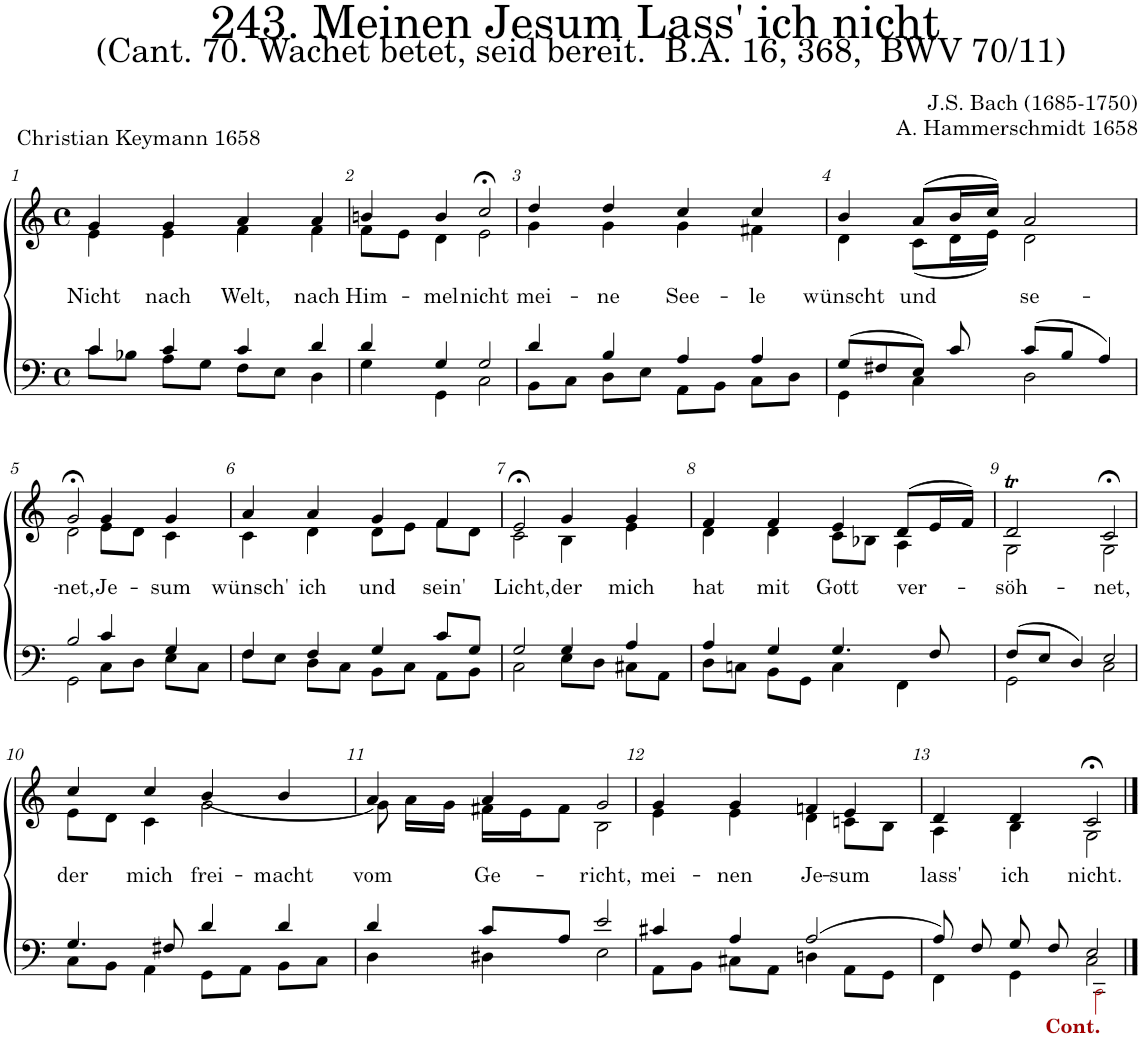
**kern	**kern	**text
*part2	*part1	*part1
*staff2	*staff1	*staff1
*I"Tenor/Bass	*I"Soprano/Alto	*
*clefF4	*clefG2	*
*k[]	*k[]	*
*M4/4	*M4/4	*
*met(c)	*met(c)	*
=1	=1	=1
*^	*	*
!	!	!	!LO:LY:b
*	*	*^	*
4c/	8c\L	4g/	4e\	Nicht
.	8B-X\J	.	.	.
!	!	!	!	!LO:LY:b
4c/	8A\L	4g/	4e\	nach
.	8G\J	.	.	.
!	!	!	!	!LO:LY:b
4c/	8F\L	4a/	4f\	Welt,
.	8E\J	.	.	.
!	!	!	!	!LO:LY:b
4d/	4D\	4a/	4f\	nach
=2	=2	=2	=2	=2
!	!	!	!	!LO:LY:b
4d/	4G\	4bn/	8f\L	Him-
.	.	.	8e\J	.
!	!	!	!	!LO:LY:b
4G/	4GG\	4b/	4d\	-mel
!	!	!	!	!LO:LY:b
2G/	2C\	2cc;</	2e\	nicht
=3	=3	=3	=3	=3
!	!	!	!	!LO:LY:b
4d/	8BB\L	4dd/	4g\	mei-
.	8C\J	.	.	.
!	!	!	!	!LO:LY:b
4B/	8D\L	4dd/	4g\	-ne
.	8E\J	.	.	.
!	!	!	!	!LO:LY:b
4A/	8AA\L	4cc/	4g\	See-
.	8BB\J	.	.	.
!	!	!	!	!LO:LY:b
4A/	8C\L	4cc/	4f#X\	-le
.	8D\J	.	.	.
=4	=4	=4	=4	=4
!	!	!	!	!LO:LY:b
(8G/L	4GG\	4b/	4d\	wünscht
8F#X/	.	.	.	.
!	!	!	!	!LO:LY:b
8E/J)	4C\	(8a/L	(8c\L	und
8c/	.	16b/L	16d\L	.
.	.	16cc/JJ)	16e\JJ)	.
!	!	!	!	!LO:LY:b
(8c/L	2D\	2a/	2d\	se-
8B/J	.	.	.	.
4A/)	.	.	.	.
!!LO:LB:g=z	!!
=5	=5	=5	=5	=5
!	!	!	!	!LO:LY:b
2B/	2GG\	2g;</	2d\	-net,
!	!	!	!	!LO:LY:b
4c/	8C\L	4g/	8e\L	Je-
.	8D\J	.	8d\J	.
!	!	!	!	!LO:LY:b
4G/	8E\L	4g/	4c\	-sum
.	8C\J	.	.	.
=6	=6	=6	=6	=6
!	!	!	!	!LO:LY:b
4F/	8F\L	4a/	4c\	wünsch'
.	8E\J	.	.	.
!	!	!	!	!LO:LY:b
4F/	8D\L	4a/	4d\	ich
.	8C\J	.	.	.
!	!	!	!	!LO:LY:b
4G/	8BB\L	4g/	8d\L	und
.	8C\J	.	8e\J	.
!	!	!	!	!LO:LY:b
8c/L	8AA\L	4f/	8f\L	sein'
8G/J	8BB\J	.	8d\J	.
=7	=7	=7	=7	=7
!	!	!	!	!LO:LY:b
2G/	2C\	2e;</	2c\	Licht,
!	!	!	!	!LO:LY:b
4G/	8E\L	4g/	4B\	der
.	8D\J	.	.	.
!	!	!	!	!LO:LY:b
4A/	8C#X\L	4g/	4e\	mich
.	8AA\J	.	.	.
=8	=8	=8	=8	=8
!	!	!	!	!LO:LY:b
4A/	8D\L	4f/	4d\	hat
.	8Cn\J	.	.	.
!	!	!	!	!LO:LY:b
4G/	8BB\L	4f/	4d\	mit
.	8GG\J	.	.	.
!	!	!	!	!LO:LY:b
4.G/	4C\	4e/	8c\L	Gott
.	.	.	8B-X\J	.
!	!	!	!	!LO:LY:b
.	4FF\	(8d/L	4A\	ver-
8F/	.	16e/L	.	.
.	.	16f/JJ)	.	.
=9	=9	=9	=9	=9
!	!	!	!	!LO:LY:b
(8F/L	2GG\	2dT/	2G\	-söh-
8E/J	.	.	.	.
4D/)	.	.	.	.
!	!	!	!	!LO:LY:b
2E/	2C\	2c;</	2G\	-net,
!!LO:LB:g=z	!!
=10	=10	=10	=10	=10
!	!	!	!	!LO:LY:b
4.G/	8C\L	4cc/	8e\L	der
.	8BB\J	.	8d\J	.
!	!	!	!	!LO:LY:b
.	4AA\	4cc/	4c\	mich
8F#X/	.	.	.	.
!	!	!	!	!LO:LY:b
4d/	8GG\L	4b/	(2g\	frei-
.	8AA\J	.	.	.
!	!	!	!	!LO:LY:b
4d/	8BB\L	4b/	.	-macht
.	8C\J	.	.	.
=11	=11	=11	=11	=11
!	!	!	!	!LO:LY:b
4d/	4D\	4a/	8g\)	vom
.	.	.	16a\LL	.
.	.	.	16g\JJ	.
!	!	!	!	!LO:LY:b
8c/L	4D#X\	4a/	16f#X\LL	Ge-
.	.	.	16e\J	.
8A/J	.	.	8f#\J	.
!	!	!	!	!LO:LY:b
2e/	2E\	2g/	2B\	-richt,
=12	=12	=12	=12	=12
!	!	!	!	!LO:LY:b
4c#X/	8AA\L	4g/	4e\	mei-
.	8BB\J	.	.	.
!	!	!	!	!LO:LY:b
4A/	8C#X\L	4g/	4e\	-nen
.	8AA\J	.	.	.
!	!	!	!	!LO:LY:b
(2A/	4Dn\	4fn/	4d\	Je-
!	!	!	!	!LO:LY:b
.	8AA\L	4e/	8cn\L	-sum
.	8GG\J	.	8B\J	.
=13	=13	=13	=13	=13
*	*^	*	*	*
!	!	!	!	!	!LO:LY:b
8A/)	4FF\	2ryy	4d/	4A\	lass'
8F/	.	.	.	.	.
!	!	!	!	!	!LO:LY:b
8G/	4GG\	.	4d/	4B\	ich
8F/	.	.	.	.	.
!LO:TX:b:B:color=#A40000:t=Cont.	!	!	!	!	!
!	!	!	!	!	!LO:LY:b
2E/	2C\	2CCi\	2c;</	2G\	nicht.
*v	*v	*v	*	*	*
*	*v	*v	*
==	==	==
*-	*-	*-
